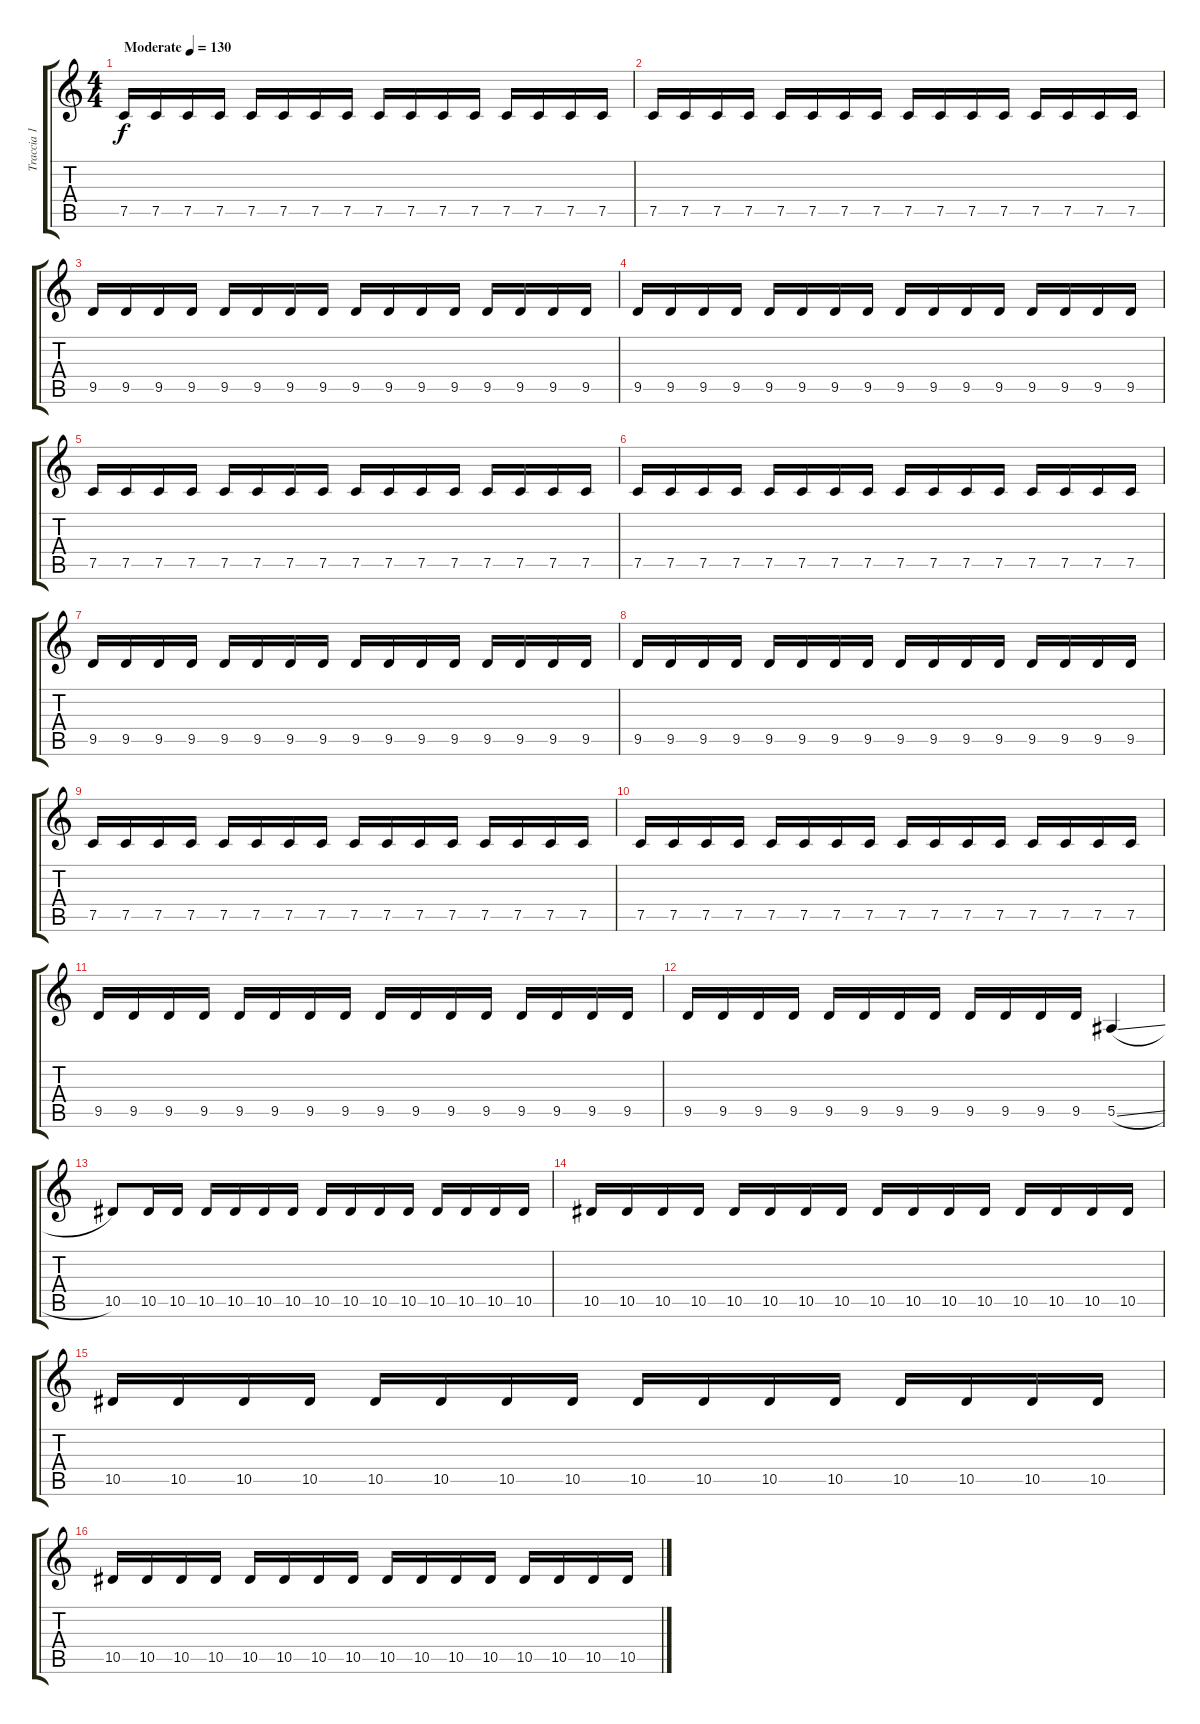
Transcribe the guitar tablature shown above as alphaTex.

\track ("Traccia 1" "Traccia 1") {instrument distortionguitar}
\staff {score tabs}
\tuning (C4 G3 Eb3 Bb2 F2 C2) {hide}
\ts (4 4)
\tempo (130 "Moderate")
\clef g2
\ks c
7.5.16{dy f instrument distortionguitar} 7.5.16 7.5.16 7.5.16 7.5.16 7.5.16 7.5.16 7.5.16 7.5.16 7.5.16 7.5.16 7.5.16 7.5.16 7.5.16 7.5.16 7.5.16 |
7.5.16 7.5.16 7.5.16 7.5.16 7.5.16 7.5.16 7.5.16 7.5.16 7.5.16 7.5.16 7.5.16 7.5.16 7.5.16 7.5.16 7.5.16 7.5.16 |
9.5.16 9.5.16 9.5.16 9.5.16 9.5.16 9.5.16 9.5.16 9.5.16 9.5.16 9.5.16 9.5.16 9.5.16 9.5.16 9.5.16 9.5.16 9.5.16 |
9.5.16 9.5.16 9.5.16 9.5.16 9.5.16 9.5.16 9.5.16 9.5.16 9.5.16 9.5.16 9.5.16 9.5.16 9.5.16 9.5.16 9.5.16 9.5.16 |
7.5.16 7.5.16 7.5.16 7.5.16 7.5.16 7.5.16 7.5.16 7.5.16 7.5.16 7.5.16 7.5.16 7.5.16 7.5.16 7.5.16 7.5.16 7.5.16 |
7.5.16 7.5.16 7.5.16 7.5.16 7.5.16 7.5.16 7.5.16 7.5.16 7.5.16 7.5.16 7.5.16 7.5.16 7.5.16 7.5.16 7.5.16 7.5.16 |
9.5.16 9.5.16 9.5.16 9.5.16 9.5.16 9.5.16 9.5.16 9.5.16 9.5.16 9.5.16 9.5.16 9.5.16 9.5.16 9.5.16 9.5.16 9.5.16 |
9.5.16 9.5.16 9.5.16 9.5.16 9.5.16 9.5.16 9.5.16 9.5.16 9.5.16 9.5.16 9.5.16 9.5.16 9.5.16 9.5.16 9.5.16 9.5.16 |
7.5.16 7.5.16 7.5.16 7.5.16 7.5.16 7.5.16 7.5.16 7.5.16 7.5.16 7.5.16 7.5.16 7.5.16 7.5.16 7.5.16 7.5.16 7.5.16 |
7.5.16 7.5.16 7.5.16 7.5.16 7.5.16 7.5.16 7.5.16 7.5.16 7.5.16 7.5.16 7.5.16 7.5.16 7.5.16 7.5.16 7.5.16 7.5.16 |
9.5.16 9.5.16 9.5.16 9.5.16 9.5.16 9.5.16 9.5.16 9.5.16 9.5.16 9.5.16 9.5.16 9.5.16 9.5.16 9.5.16 9.5.16 9.5.16 |
9.5.16 9.5.16 9.5.16 9.5.16 9.5.16 9.5.16 9.5.16 9.5.16 9.5.16 9.5.16 9.5.16 9.5.16 5.5{sl}.4 |
10.5.8 10.5.16 10.5.16 10.5.16 10.5.16 10.5.16 10.5.16 10.5.16 10.5.16 10.5.16 10.5.16 10.5.16 10.5.16 10.5.16 10.5.16 |
10.5.16 10.5.16 10.5.16 10.5.16 10.5.16 10.5.16 10.5.16 10.5.16 10.5.16 10.5.16 10.5.16 10.5.16 10.5.16 10.5.16 10.5.16 10.5.16 |
10.5.16 10.5.16 10.5.16 10.5.16 10.5.16 10.5.16 10.5.16 10.5.16 10.5.16 10.5.16 10.5.16 10.5.16 10.5.16 10.5.16 10.5.16 10.5.16 |
10.5.16 10.5.16 10.5.16 10.5.16 10.5.16 10.5.16 10.5.16 10.5.16 10.5.16 10.5.16 10.5.16 10.5.16 10.5.16 10.5.16 10.5.16 10.5.16
